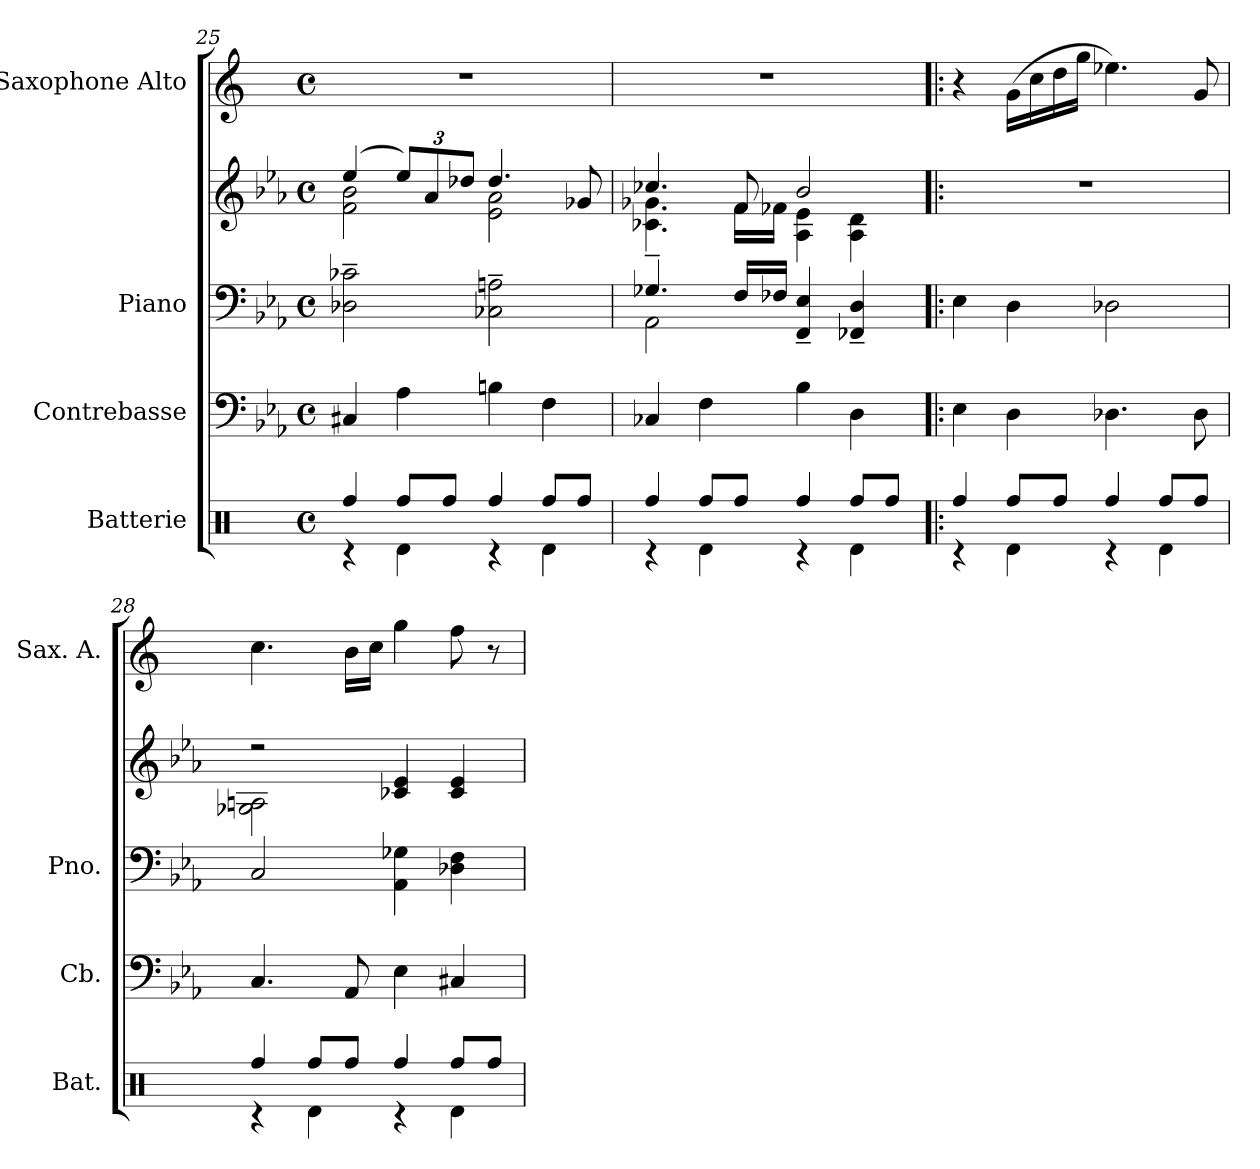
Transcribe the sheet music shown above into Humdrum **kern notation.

**kern	**kern	**kern	**kern	**kern
*part4	*part3	*part2	*part2	*part1
*staff5	*staff4	*staff3	*staff2	*staff1
*I"Batterie	*I"Contrebasse	*I"Piano	*	*I"Saxophone Alto
*I'Bat.	*I'Cb.	*I'Pno.	*	*I'Sax. A.
*clefX	*clefF4	*clefF4	*clefG2	*clefG2
*	*ITrd7c12	*	*	*ITrd5c9
*k[]	*k[b-e-a-]	*k[b-e-a-]	*k[b-e-a-]	*k[b-e-a-]
*M4/4	*M4/4	*M4/4	*M4/4	*M4/4
*met(c)	*met(c)	*met(c)	*met(c)	*met(c)
=25	=25	=25	=25	=25
*^	*	*	*^	*
4Rff/	4r	4CC#X/	2D-X\~ 2c-X\~	(>4ee-/	2f\ 2b-\	1r
*	*	*	*	*Xbrackettup	*	*
8Rff/L	4Rd\	4AA-\	.	12ee-/L)	.	.
.	.	.	.	12a-/	.	.
8Rff/J	.	.	.	.	.	.
.	.	.	.	12dd-X/J	.	.
4Rff/	4r	4BBn\	2C-X\~ 2An\~	4.dd-/	2e-\ 2a-\	.
8Rff/L	4Rd\	4FF\	.	.	.	.
8Rff/J	.	.	.	8g-X/	.	.
=26	=26	=26	=26	=26	=26	=26
*	*	*	*^	*	*	*
4Rff/	4r	4CC-X/	4.G-X~/	2AA-\	4.cc-X/	4.c-X\ 4.g-X\	1r
8Rff/L	4Rd\	4FF\	.	.	.	.	.
8Rff/J	.	.	16F/LL	.	8f/	16f\LL	.
.	.	.	16F-X/JJ	.	.	16f-X\JJ	.
4Rff/	4r	4BB-\	4FF/~ 4E-/~	2ryy	2b-/	4A-\ 4e-\	.
8Rff/L	4Rd\	4DD\	4FF-X/~ 4D/~	.	.	4A-\ 4d\	.
8Rff/J	.	.	.	.	.	.	.
*	*	*	*v	*v	*	*	*
*	*	*	*	*v	*v	*
!!LO:LB:g=z
=27!|:	=27!|:	=27!|:	=27!|:	=27!|:	=27!|:
4Rff/	4r	4EE-\	4E-\	1r	4r
8Rff/L	4Rd\	4DD\	4D\	.	(>16B-\LL
.	.	.	.	.	16e-\
8Rff/J	.	.	.	.	16f\
.	.	.	.	.	16b-\JJ
4Rff/	4r	4.DD-X\	2D-X\	.	4.g-X\)
8Rff/L	4Rd\	.	.	.	.
8Rff/J	.	8DD-\	.	.	8B-/
=28	=28	=28	=28	=28	=28
*	*	*	*	*^	*
4Rff/	4r	4.CC/	2C/	2r	2G-X\ 2An\	4.e-\
8Rff/L	4Rd\	.	.	.	.	.
8Rff/J	.	8AAA-/	.	.	.	16d\LL
.	.	.	.	.	.	16e-\JJ
4Rff/	4r	4EE-\	4AA-\ 4G-X\	4c-X/ 4e-/	2ryy	4b-\
8Rff/L	4Rd\	4CC#X/	4D-X\ 4F\	4c-/ 4e-/	.	8a-\
8Rff/J	.	.	.	.	.	8r
*v	*v	*	*	*v	*v	*
=	=	=	=	=
*-	*-	*-	*-	*-
